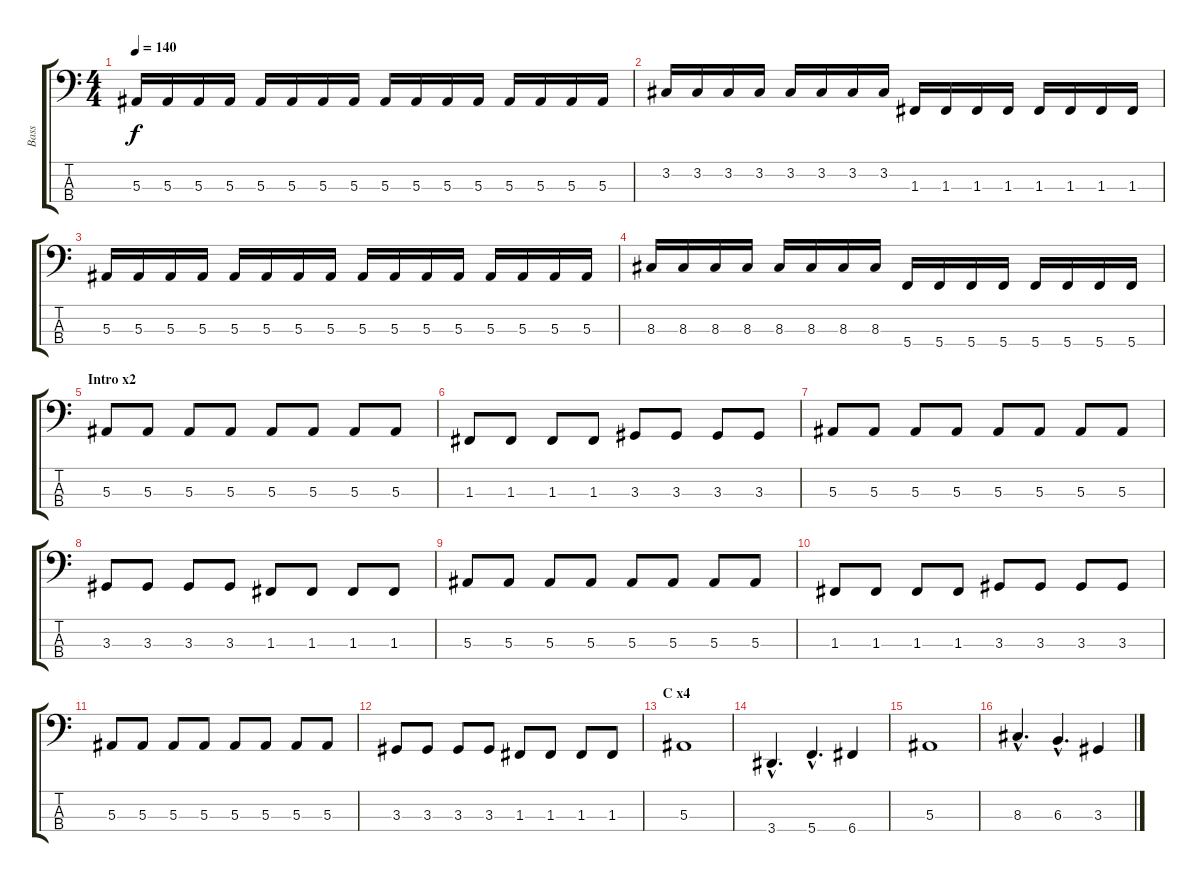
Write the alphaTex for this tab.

\track ("Bass" "Bass") {instrument electricbassfinger}
\staff {score tabs}
\tuning (Eb2 Bb1 F1 C1) {hide}
\ts (4 4)
\tempo 140
\clef f4
\ks c
5.3.16{dy f} 5.3.16 5.3.16 5.3.16 5.3.16 5.3.16 5.3.16 5.3.16 5.3.16 5.3.16 5.3.16 5.3.16 5.3.16 5.3.16 5.3.16 5.3.16 |
3.2.16 3.2.16 3.2.16 3.2.16 3.2.16 3.2.16 3.2.16 3.2.16 1.3.16 1.3.16 1.3.16 1.3.16 1.3.16 1.3.16 1.3.16 1.3.16 |
5.3.16 5.3.16 5.3.16 5.3.16 5.3.16 5.3.16 5.3.16 5.3.16 5.3.16 5.3.16 5.3.16 5.3.16 5.3.16 5.3.16 5.3.16 5.3.16 |
8.3.16 8.3.16 8.3.16 8.3.16 8.3.16 8.3.16 8.3.16 8.3.16 5.4.16 5.4.16 5.4.16 5.4.16 5.4.16 5.4.16 5.4.16 5.4.16 |
\section ("" "Intro x2")
5.3.8 5.3.8 5.3.8 5.3.8 5.3.8 5.3.8 5.3.8 5.3.8 |
1.3.8 1.3.8 1.3.8 1.3.8 3.3.8 3.3.8 3.3.8 3.3.8 |
5.3.8 5.3.8 5.3.8 5.3.8 5.3.8 5.3.8 5.3.8 5.3.8 |
3.3.8 3.3.8 3.3.8 3.3.8 1.3.8 1.3.8 1.3.8 1.3.8 |
5.3.8 5.3.8 5.3.8 5.3.8 5.3.8 5.3.8 5.3.8 5.3.8 |
1.3.8 1.3.8 1.3.8 1.3.8 3.3.8 3.3.8 3.3.8 3.3.8 |
5.3.8 5.3.8 5.3.8 5.3.8 5.3.8 5.3.8 5.3.8 5.3.8 |
3.3.8 3.3.8 3.3.8 3.3.8 1.3.8 1.3.8 1.3.8 1.3.8 |
\section ("" "C x4")
5.3.1 |
3.4{hac}.4{d} 5.4{hac}.4{d} 6.4.4 |
5.3.1 |
8.3{hac}.4{d} 6.3{hac}.4{d} 3.3.4
